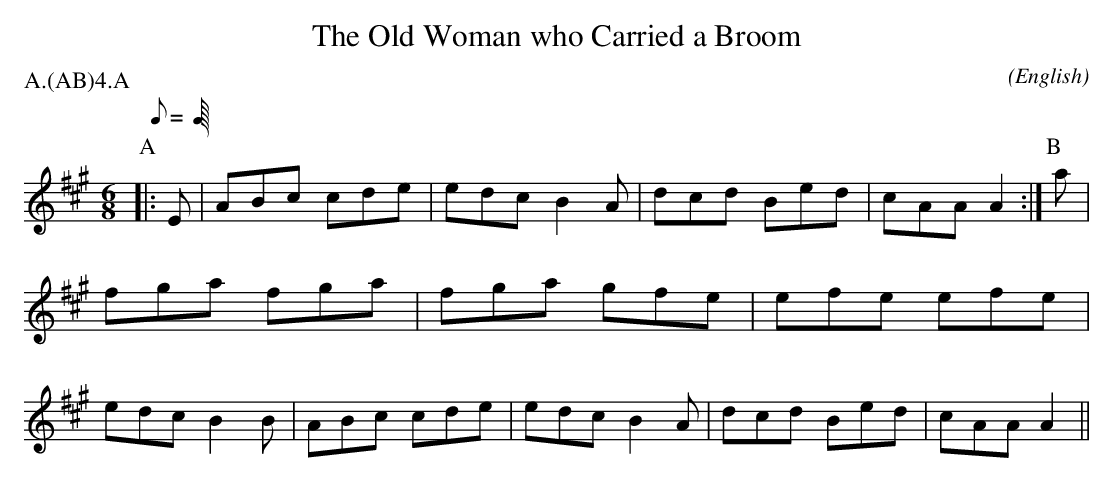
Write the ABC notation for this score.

X:1
T:The Old Woman who Carried a Broom
M:6/8
C:
O:English
P:A.(AB)4.A
L:1/8
K:A
Q:C3=96
P:A
|:E|ABc cde|edc B2 A|dcd Bed|cAA A2:|\
P:B
a|fga fga|fga gfe|efe efe|edc B2 \
B|ABc cde|edc B2 A|dcd Bed|cAA A2||
